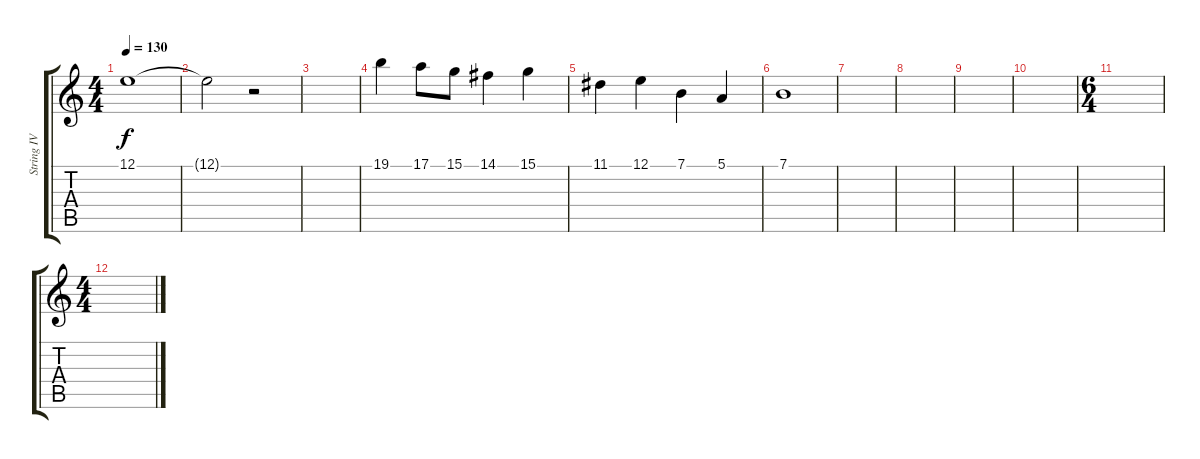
\track ("String IV" "String IV") {instrument stringensemble1}
\staff {score tabs}
\tuning (E4 B3 G3 D3 A2 E2) {hide}
\ts (4 4)
\tempo 130
\clef g2
\ks c
12.1{t}.1{dy f} |
12.1{t}.2 r.2 |
|
19.1.4 17.1.8 15.1.8 14.1.4 15.1.4 |
11.1.4 12.1.4 7.1.4 5.1.4 |
7.1.1 |
|
|
|
|
\ts (6 4)
|
\ts (4 4)
